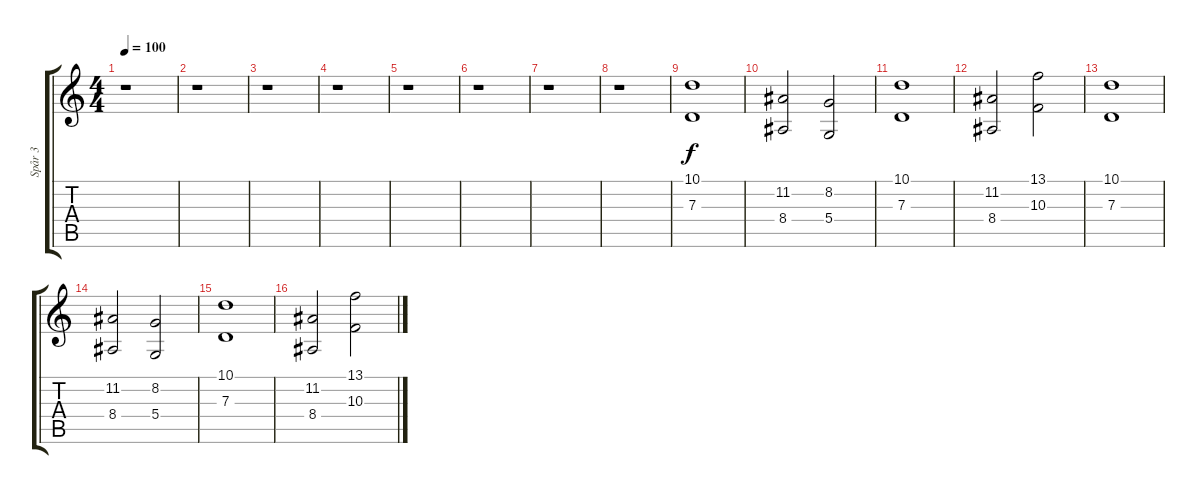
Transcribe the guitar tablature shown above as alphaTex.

\track ("Spår 3" "Spår 3") {instrument synthstrings1}
\staff {score tabs}
\tuning (E4 B3 G3 D3 A2 E2) {hide}
\ts (4 4)
\tempo 100
\clef g2
\ks c
r.1{dy f instrument synthstrings1} |
r.1 |
r.1 |
r.1 |
r.1 |
r.1 |
r.1 |
r.1 |
(10.1 7.3).1 |
(11.2 8.4).2 (8.2 5.4).2 |
(10.1 7.3).1 |
(11.2 8.4).2 (13.1 10.3).2 |
(10.1 7.3).1 |
(11.2 8.4).2 (8.2 5.4).2 |
(10.1 7.3).1 |
(11.2 8.4).2 (13.1 10.3).2
